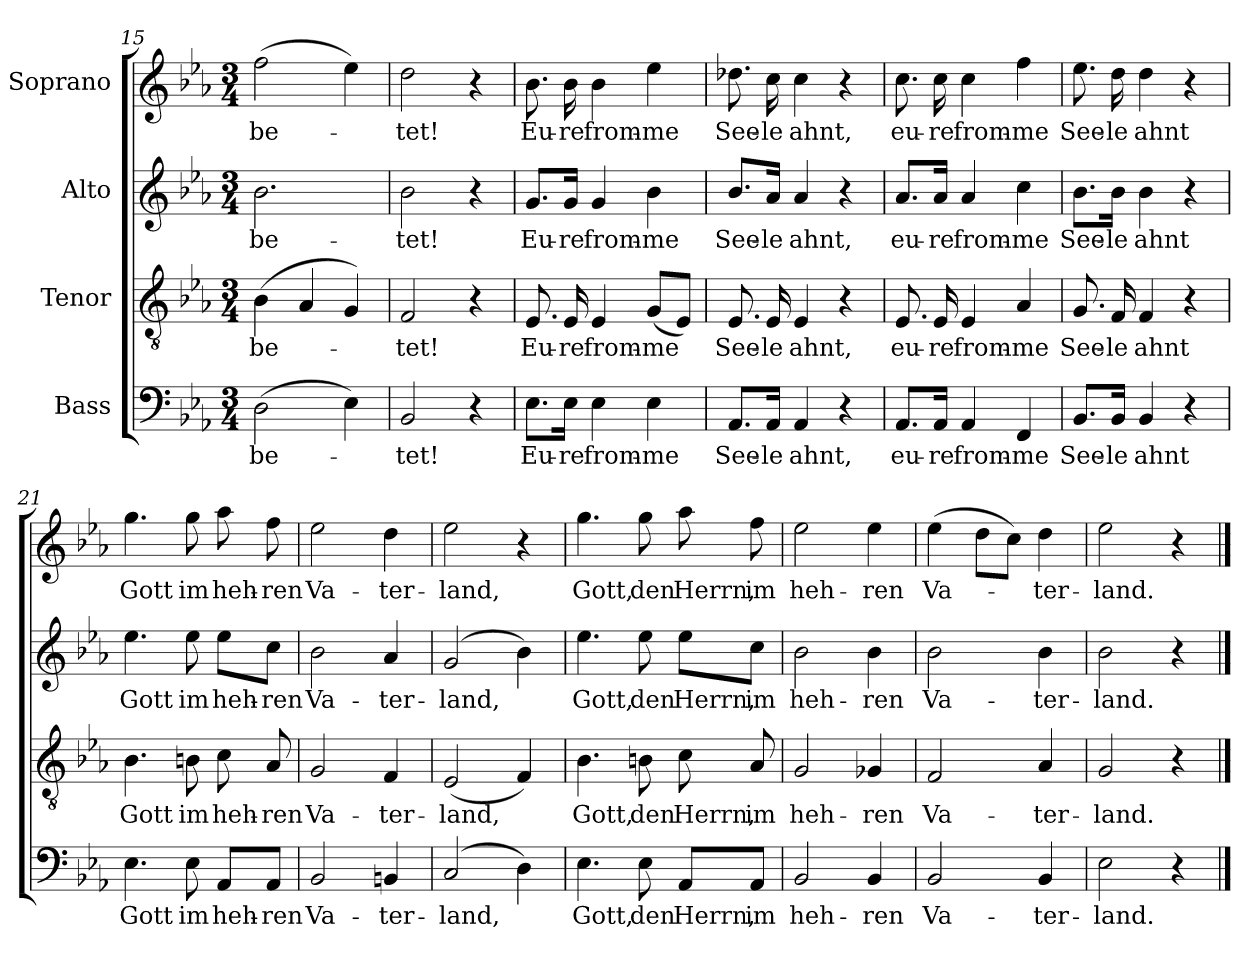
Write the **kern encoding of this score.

**kern	**text	**kern	**text	**kern	**text	**kern	**text
*part4	*part4	*part3	*part3	*part2	*part2	*part1	*part1
*staff4	*staff4	*staff3	*staff3	*staff2	*staff2	*staff1	*staff1
*I"Bass	*	*I"Tenor	*	*I"Alto	*	*I"Soprano	*
*clefF4	*	*clefGv2	*	*clefG2	*	*clefG2	*
*k[b-e-a-]	*	*k[b-e-a-]	*	*k[b-e-a-]	*	*k[b-e-a-]	*
*M3/4	*	*M3/4	*	*M3/4	*	*M3/4	*
=15	=15	=15	=15	=15	=15	=15	=15
!	!LO:LY:b	!	!LO:LY:b	!	!LO:LY:b	!	!LO:LY:b
(>2D\	be-	(>4B-\	be-	2.b-\	be-	(>2ff\	be-
.	.	4A-/	.	.	.	.	.
4E-\)	.	4G/)	.	.	.	4ee-\)	.
=16	=16	=16	=16	=16	=16	=16	=16
!	!LO:LY:b	!	!LO:LY:b	!	!LO:LY:b	!	!LO:LY:b
2BB-/	-tet!	2F/	-tet!	2b-\	-tet!	2dd\	-tet!
4r	.	4r	.	4r	.	4r	.
!!LO:PB:g=z
=17	=17	=17	=17	=17	=17	=17	=17
!	!LO:LY:b	!	!LO:LY:b	!	!LO:LY:b	!	!LO:LY:b
8.E-\L	Eu-	8.E-/	Eu-	8.g/L	Eu-	8.b-\	Eu-
!	!LO:LY:b	!	!LO:LY:b	!	!LO:LY:b	!	!LO:LY:b
16E-\Jk	-re	16E-/	-re	16g/Jk	-re	16b-\	-re
!	!LO:LY:b	!	!LO:LY:b	!	!LO:LY:b	!	!LO:LY:b
4E-\	from-	4E-/	from-	4g/	from-	4b-\	from-
!	!LO:LY:b	!	!LO:LY:b	!	!LO:LY:b	!	!LO:LY:b
4E-\	-me	(<8G/L	-me	4b-\	-me	4ee-\	-me
.	.	8E-/J)	.	.	.	.	.
=18	=18	=18	=18	=18	=18	=18	=18
!	!LO:LY:b	!	!LO:LY:b	!	!LO:LY:b	!	!LO:LY:b
8.AA-/L	See-	8.E-/	See-	8.b-/L	See-	8.dd-X\	See-
!	!LO:LY:b	!	!LO:LY:b	!	!LO:LY:b	!	!LO:LY:b
16AA-/Jk	-le	16E-/	-le	16a-/Jk	-le	16cc\	-le
!	!LO:LY:b	!	!LO:LY:b	!	!LO:LY:b	!	!LO:LY:b
4AA-/	ahnt,	4E-/	ahnt,	4a-/	ahnt,	4cc\	ahnt,
4r	.	4r	.	4r	.	4r	.
=19	=19	=19	=19	=19	=19	=19	=19
!	!LO:LY:b	!	!LO:LY:b	!	!LO:LY:b	!	!LO:LY:b
8.AA-/L	eu-	8.E-/	eu-	8.a-/L	eu-	8.cc\	eu-
!	!LO:LY:b	!	!LO:LY:b	!	!LO:LY:b	!	!LO:LY:b
16AA-/Jk	-re	16E-/	-re	16a-/Jk	-re	16cc\	-re
!	!LO:LY:b	!	!LO:LY:b	!	!LO:LY:b	!	!LO:LY:b
4AA-/	from-	4E-/	from-	4a-/	from-	4cc\	from-
!	!LO:LY:b	!	!LO:LY:b	!	!LO:LY:b	!	!LO:LY:b
4FF/	-me	4A-/	-me	4cc\	-me	4ff\	-me
=20	=20	=20	=20	=20	=20	=20	=20
!	!LO:LY:b	!	!LO:LY:b	!	!LO:LY:b	!	!LO:LY:b
8.BB-/L	See-	8.G/	See-	8.b-\L	See-	8.ee-\	See-
!	!LO:LY:b	!	!LO:LY:b	!	!LO:LY:b	!	!LO:LY:b
16BB-/Jk	-le	16F/	-le	16b-\Jk	-le	16dd\	-le
!	!LO:LY:b	!	!LO:LY:b	!	!LO:LY:b	!	!LO:LY:b
4BB-/	ahnt	4F/	ahnt	4b-\	ahnt	4dd\	ahnt
4r	.	4r	.	4r	.	4r	.
=21	=21	=21	=21	=21	=21	=21	=21
!	!LO:LY:b	!	!LO:LY:b	!	!LO:LY:b	!	!LO:LY:b
4.E-\	Gott	4.B-\	Gott	4.ee-\	Gott	4.gg\	Gott
!	!LO:LY:b	!	!LO:LY:b	!	!LO:LY:b	!	!LO:LY:b
8E-\	im	8Bn\	im	8ee-\	im	8gg\	im
!	!LO:LY:b	!	!LO:LY:b	!	!LO:LY:b	!	!LO:LY:b
8AA-/L	heh-	8c\	heh-	8ee-\L	heh-	8aa-\	heh-
!	!LO:LY:b	!	!LO:LY:b	!	!LO:LY:b	!	!LO:LY:b
8AA-/J	-ren	8A-/	-ren	8cc\J	-ren	8ff\	-ren
=22	=22	=22	=22	=22	=22	=22	=22
!	!LO:LY:b	!	!LO:LY:b	!	!LO:LY:b	!	!LO:LY:b
2BB-/	Va-	2G/	Va-	2b-\	Va-	2ee-\	Va-
!	!LO:LY:b	!	!LO:LY:b	!	!LO:LY:b	!	!LO:LY:b
4BBn/	-ter-	4F/	-ter-	4a-/	-ter-	4dd\	-ter-
=23	=23	=23	=23	=23	=23	=23	=23
!	!LO:LY:b	!	!LO:LY:b	!	!LO:LY:b	!	!LO:LY:b
(>2C/	-land,	(<2E-/	-land,	(>2g/	-land,	2ee-\	-land,
4D\)	.	4F/)	.	4b-\)	.	4r	.
!!LO:LB:g=z
=24	=24	=24	=24	=24	=24	=24	=24
!	!LO:LY:b	!	!LO:LY:b	!	!LO:LY:b	!	!LO:LY:b
4.E-\	Gott,	4.B-\	Gott,	4.ee-\	Gott,	4.gg\	Gott,
!	!LO:LY:b	!	!LO:LY:b	!	!LO:LY:b	!	!LO:LY:b
8E-\	den	8Bn\	den	8ee-\	den	8gg\	den
!	!LO:LY:b	!	!LO:LY:b	!	!LO:LY:b	!	!LO:LY:b
8AA-/L	Herrn,	8c\	Herrn,	8ee-\L	Herrn,	8aa-\	Herrn,
!	!LO:LY:b	!	!LO:LY:b	!	!LO:LY:b	!	!LO:LY:b
8AA-/J	im	8A-/	im	8cc\J	im	8ff\	im
=25	=25	=25	=25	=25	=25	=25	=25
!	!LO:LY:b	!	!LO:LY:b	!	!LO:LY:b	!	!LO:LY:b
2BB-/	heh-	2G/	heh-	2b-\	heh-	2ee-\	heh-
!	!LO:LY:b	!	!LO:LY:b	!	!LO:LY:b	!	!LO:LY:b
4BB-/	-ren	4G-X/	-ren	4b-\	-ren	4ee-\	-ren
=26	=26	=26	=26	=26	=26	=26	=26
!	!LO:LY:b	!	!LO:LY:b	!	!LO:LY:b	!	!LO:LY:b
2BB-/	Va-	2F/	Va-	2b-\	Va-	(>4ee-\	Va-
.	.	.	.	.	.	8dd\L	.
.	.	.	.	.	.	8cc\J)	.
!	!LO:LY:b	!	!LO:LY:b	!	!LO:LY:b	!	!LO:LY:b
4BB-/	-ter-	4A-/	-ter-	4b-\	-ter-	4dd\	-ter-
=27	=27	=27	=27	=27	=27	=27	=27
!	!LO:LY:b	!	!LO:LY:b	!	!LO:LY:b	!	!LO:LY:b
2E-\	-land.	2G/	-land.	2b-\	-land.	2ee-\	-land.
4r	.	4r	.	4r	.	4r	.
==	==	==	==	==	==	==	==
*-	*-	*-	*-	*-	*-	*-	*-
